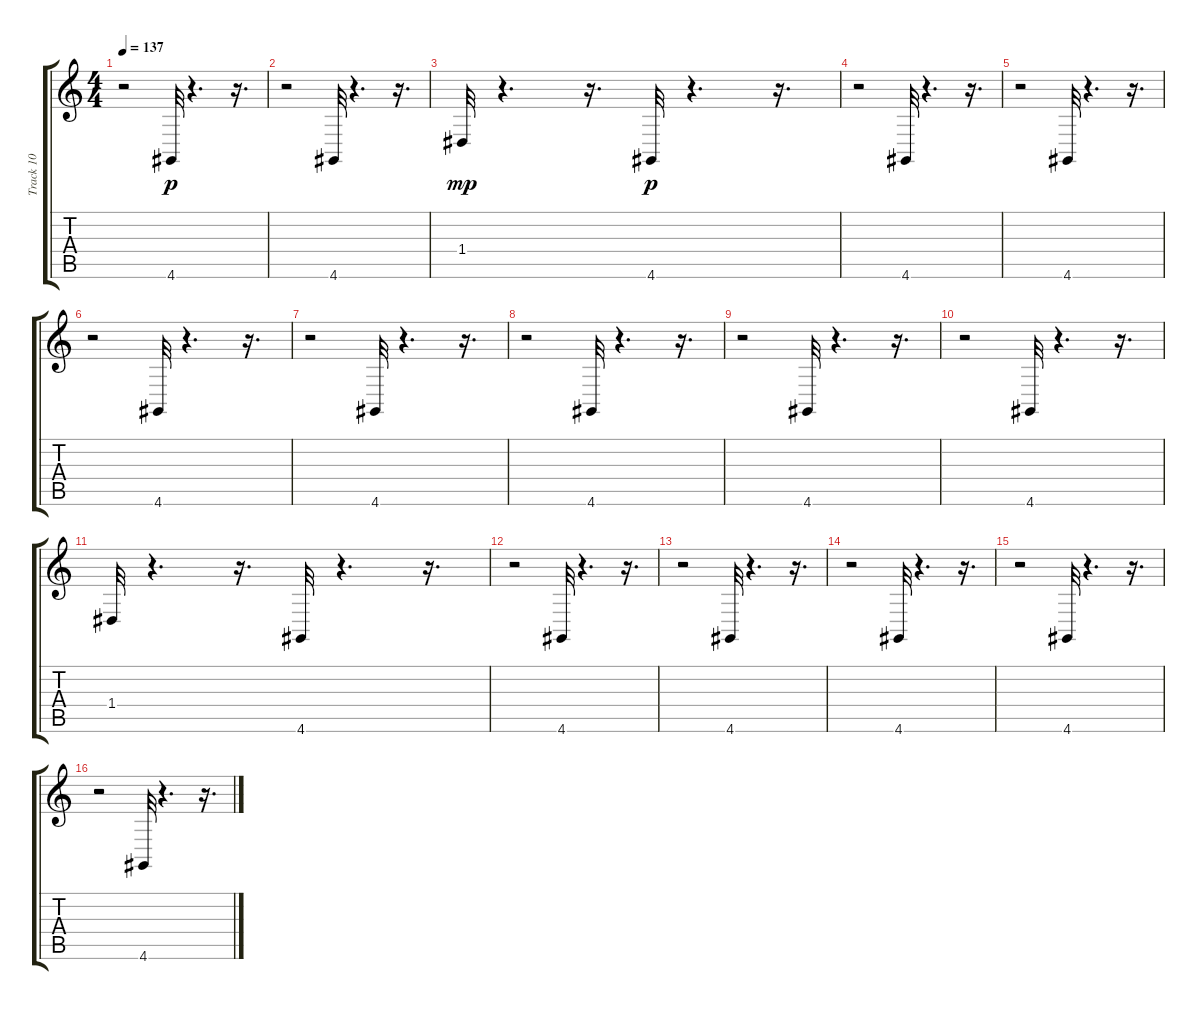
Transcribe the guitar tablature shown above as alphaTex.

\track ("Track 10" "Track 10") {instrument celesta}
\staff {score tabs}
\tuning (E4 B3 G3 D3 A2 E2) {hide}
\ts (4 4)
\tempo 137
\clef g2
\ks c
r.2{dy mp} 4.6.32{dy p} r.4{d} r.16{d} |
r.2 4.6.32 r.4{d} r.16{d} |
1.4.32{dy mp} r.4{d} r.16{d} 4.6.32{dy p} r.4{d} r.16{d} |
r.2 4.6.32 r.4{d} r.16{d} |
r.2 4.6.32 r.4{d} r.16{d} |
r.2 4.6.32 r.4{d} r.16{d} |
r.2 4.6.32 r.4{d} r.16{d} |
r.2 4.6.32 r.4{d} r.16{d} |
r.2 4.6.32 r.4{d} r.16{d} |
r.2 4.6.32 r.4{d} r.16{d} |
1.4.32 r.4{d} r.16{d} 4.6.32 r.4{d} r.16{d} |
r.2 4.6.32 r.4{d} r.16{d} |
r.2 4.6.32 r.4{d} r.16{d} |
r.2 4.6.32 r.4{d} r.16{d} |
r.2 4.6.32 r.4{d} r.16{d} |
r.2 4.6.32 r.4{d} r.16{d}
